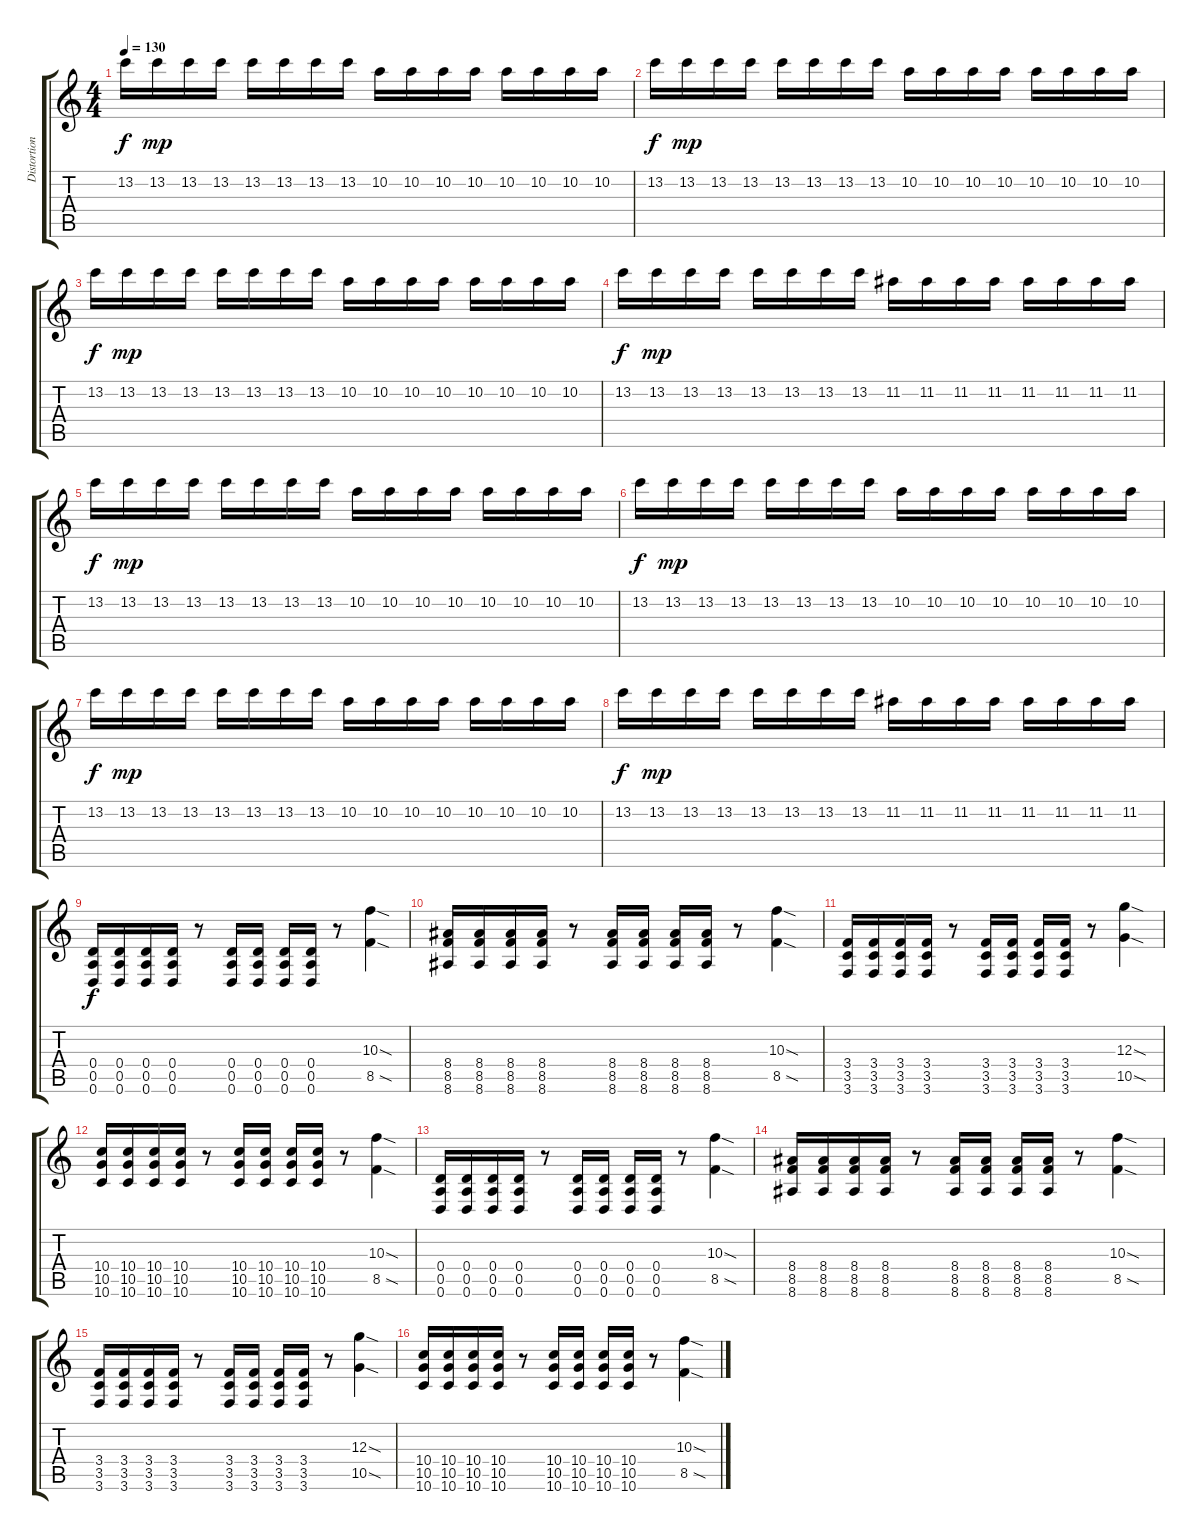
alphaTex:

\track ("Distortion Guitar 1" "Distortion") {instrument distortionguitar}
\staff {score tabs}
\tuning (E4 B3 G3 D3 A2 D2) {hide}
\ts (4 4)
\tempo 130
\clef g2
\ks c
13.2.16{dy f} 13.2.16{dy mp} 13.2.16 13.2.16 13.2.16 13.2.16 13.2.16 13.2.16 10.2.16 10.2.16 10.2.16 10.2.16 10.2.16 10.2.16 10.2.16 10.2.16 |
13.2.16{dy f} 13.2.16{dy mp} 13.2.16 13.2.16 13.2.16 13.2.16 13.2.16 13.2.16 10.2.16 10.2.16 10.2.16 10.2.16 10.2.16 10.2.16 10.2.16 10.2.16 |
13.2.16{dy f} 13.2.16{dy mp} 13.2.16 13.2.16 13.2.16 13.2.16 13.2.16 13.2.16 10.2.16 10.2.16 10.2.16 10.2.16 10.2.16 10.2.16 10.2.16 10.2.16 |
13.2.16{dy f} 13.2.16{dy mp} 13.2.16 13.2.16 13.2.16 13.2.16 13.2.16 13.2.16 11.2.16 11.2.16 11.2.16 11.2.16 11.2.16 11.2.16 11.2.16 11.2.16 |
13.2.16{dy f} 13.2.16{dy mp} 13.2.16 13.2.16 13.2.16 13.2.16 13.2.16 13.2.16 10.2.16 10.2.16 10.2.16 10.2.16 10.2.16 10.2.16 10.2.16 10.2.16 |
13.2.16{dy f} 13.2.16{dy mp} 13.2.16 13.2.16 13.2.16 13.2.16 13.2.16 13.2.16 10.2.16 10.2.16 10.2.16 10.2.16 10.2.16 10.2.16 10.2.16 10.2.16 |
13.2.16{dy f} 13.2.16{dy mp} 13.2.16 13.2.16 13.2.16 13.2.16 13.2.16 13.2.16 10.2.16 10.2.16 10.2.16 10.2.16 10.2.16 10.2.16 10.2.16 10.2.16 |
13.2.16{dy f} 13.2.16{dy mp} 13.2.16 13.2.16 13.2.16 13.2.16 13.2.16 13.2.16 11.2.16 11.2.16 11.2.16 11.2.16 11.2.16 11.2.16 11.2.16 11.2.16 |
(0.4 0.5 0.6).16{dy f} (0.4 0.5 0.6).16 (0.4 0.5 0.6).16 (0.4 0.5 0.6).16 r.8 (0.4 0.5 0.6).16 (0.4 0.5 0.6).16 (0.4 0.5 0.6).16 (0.4 0.5 0.6).16 r.8 (10.3{sod} 8.5{sod}).4 |
(8.4 8.5 8.6).16 (8.4 8.5 8.6).16 (8.4 8.5 8.6).16 (8.4 8.5 8.6).16 r.8 (8.4 8.5 8.6).16 (8.4 8.5 8.6).16 (8.4 8.5 8.6).16 (8.4 8.5 8.6).16 r.8 (10.3{sod} 8.5{sod}).4 |
(3.4 3.5 3.6).16 (3.4 3.5 3.6).16 (3.4 3.5 3.6).16 (3.4 3.5 3.6).16 r.8 (3.4 3.5 3.6).16 (3.4 3.5 3.6).16 (3.4 3.5 3.6).16 (3.4 3.5 3.6).16 r.8 (12.3{sod} 10.5{sod}).4 |
(10.4 10.5 10.6).16 (10.4 10.5 10.6).16 (10.4 10.5 10.6).16 (10.4 10.5 10.6).16 r.8 (10.4 10.5 10.6).16 (10.4 10.5 10.6).16 (10.4 10.5 10.6).16 (10.4 10.5 10.6).16 r.8 (10.3{sod} 8.5{sod}).4 |
(0.4 0.5 0.6).16 (0.4 0.5 0.6).16 (0.4 0.5 0.6).16 (0.4 0.5 0.6).16 r.8 (0.4 0.5 0.6).16 (0.4 0.5 0.6).16 (0.4 0.5 0.6).16 (0.4 0.5 0.6).16 r.8 (10.3{sod} 8.5{sod}).4 |
(8.4 8.5 8.6).16 (8.4 8.5 8.6).16 (8.4 8.5 8.6).16 (8.4 8.5 8.6).16 r.8 (8.4 8.5 8.6).16 (8.4 8.5 8.6).16 (8.4 8.5 8.6).16 (8.4 8.5 8.6).16 r.8 (10.3{sod} 8.5{sod}).4 |
(3.4 3.5 3.6).16 (3.4 3.5 3.6).16 (3.4 3.5 3.6).16 (3.4 3.5 3.6).16 r.8 (3.4 3.5 3.6).16 (3.4 3.5 3.6).16 (3.4 3.5 3.6).16 (3.4 3.5 3.6).16 r.8 (12.3{sod} 10.5{sod}).4 |
(10.4 10.5 10.6).16 (10.4 10.5 10.6).16 (10.4 10.5 10.6).16 (10.4 10.5 10.6).16 r.8 (10.4 10.5 10.6).16 (10.4 10.5 10.6).16 (10.4 10.5 10.6).16 (10.4 10.5 10.6).16 r.8 (10.3{sod} 8.5{sod}).4
